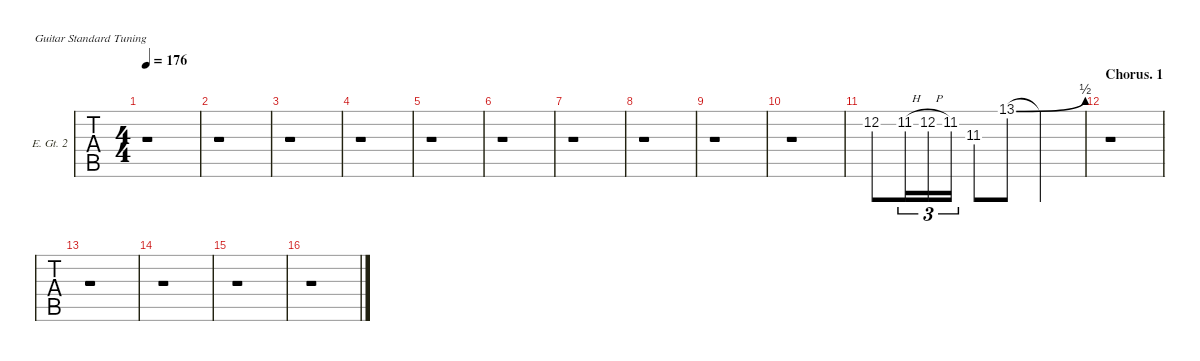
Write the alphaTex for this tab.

\defaultSystemsLayout 4
\hideDynamics
\bracketExtendMode nobrackets
\firstSystemTrackNameOrientation horizontal
\track ("Ele. Guitar 2.2" "E. Gt. 2") {defaultSystemsLayout 4 instrument distortionguitar}
\staff {tabs}
\tuning (E4 B3 G3 D3 A2 E2)
\ts (4 4)
\tempo 176
\clef g2
\ks f#
r.1{dy f} |
r.1 |
r.1 |
r.1 |
r.1 |
r.1 |
r.1 |
r.1 |
r.1 |
r.1 |
12.2{acc forcenatural}.8{beam merge} 11.2{h acc #}.16{tu (3 2)} 12.2{h acc forcenatural}.16{tu (3 2)} 11.2{acc #}.16{tu (3 2)} 11.3{acc #}.8 13.1{be (bend 0 0 30 2) acc #}.8 13.1{t}.2 |
\section ("" "Chorus. 1")
r.1 |
r.1 |
r.1 |
r.1 |
r.1
